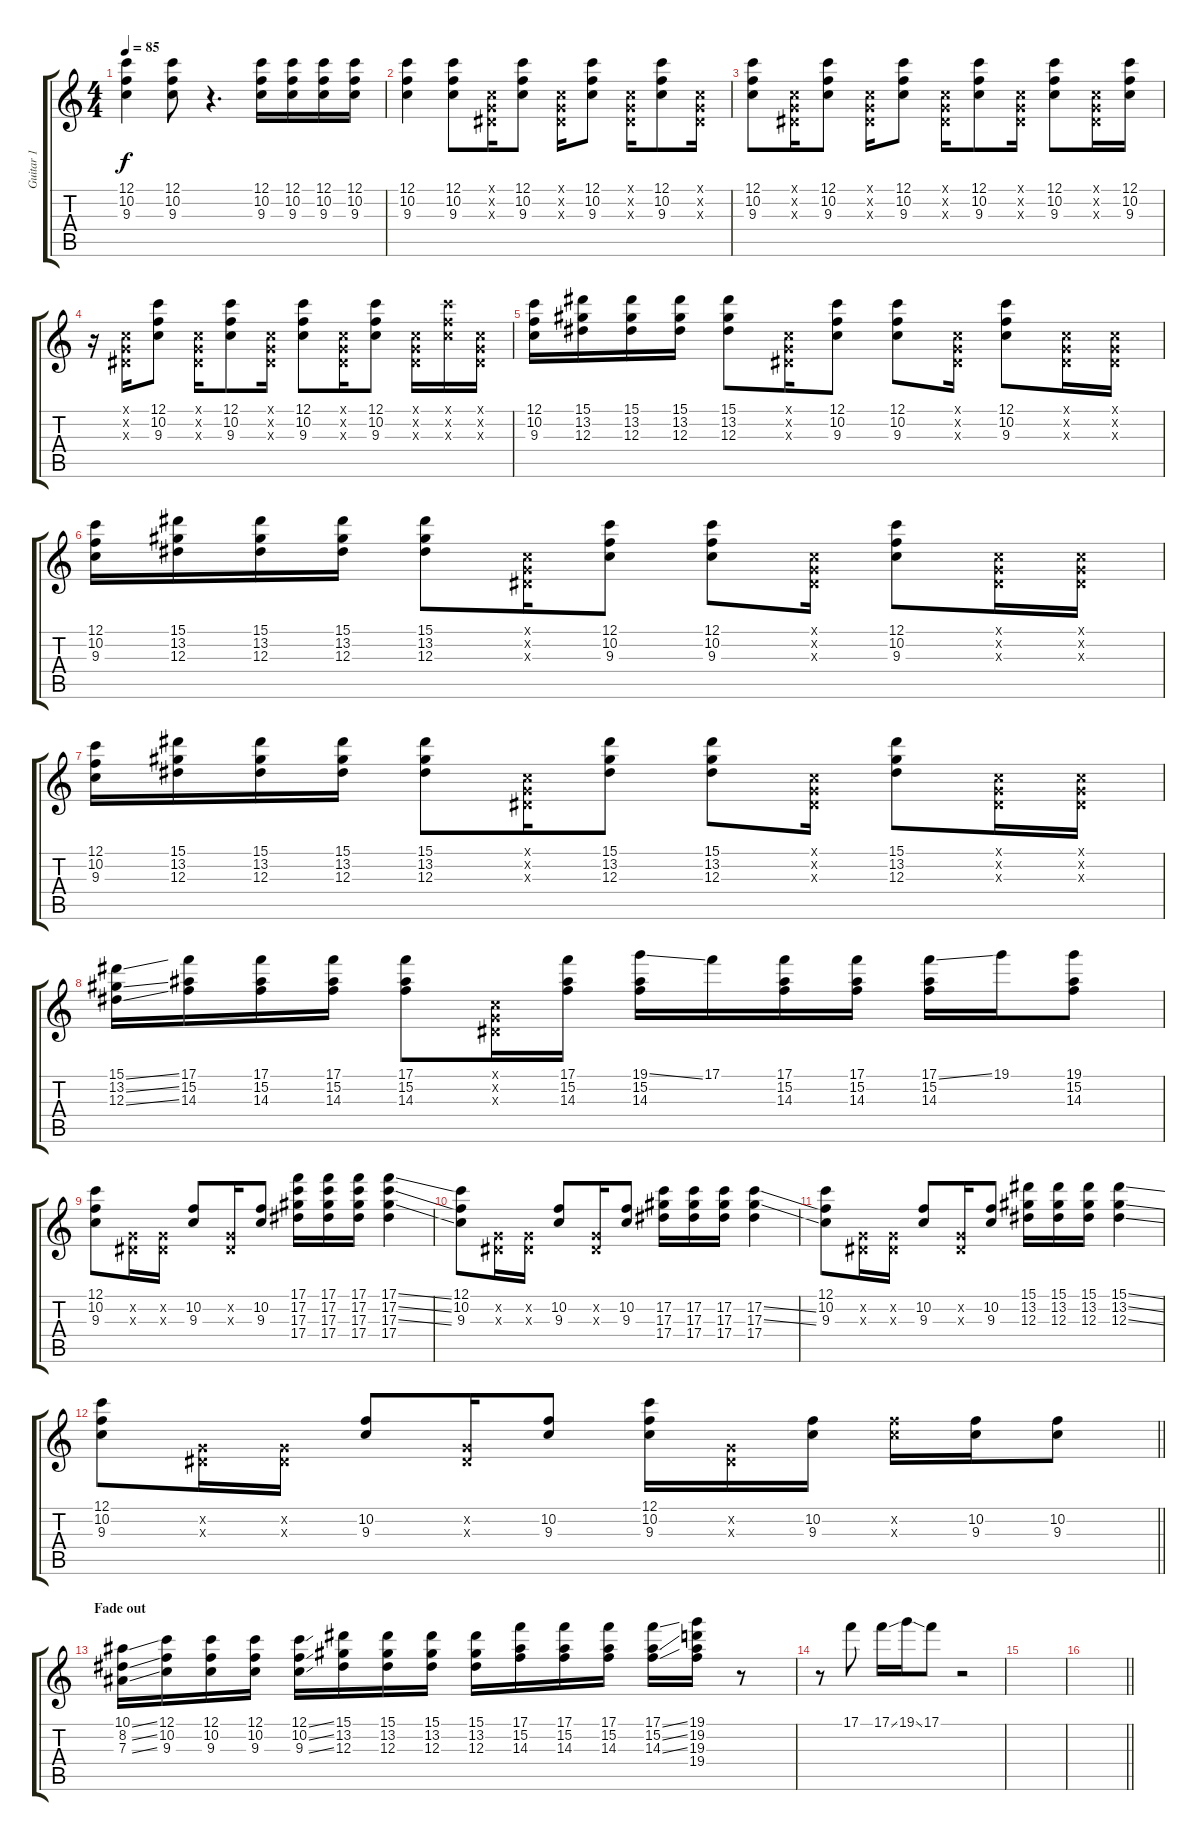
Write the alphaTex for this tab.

\track ("Guitar 1" "Guitar 1") {instrument overdrivenguitar}
\staff {score tabs}
\tuning (C4 G3 Eb3 Bb2 F2 C2) {hide}
\ts (4 4)
\tempo 85
\clef g2
\ks c
(12.1 10.2 9.3).4{dy f} (12.1 10.2 9.3).8 r.4{d} (12.1 10.2 9.3).16 (12.1 10.2 9.3).16 (12.1 10.2 9.3).16 (12.1 10.2 9.3).16 |
(12.1 10.2 9.3).4 (12.1 10.2 9.3).8 (0.1{x} 0.2{x} 0.3{x}).16 (12.1 10.2 9.3).8 (0.1{x} 0.2{x} 0.3{x}).16 (12.1 10.2 9.3).8 (0.1{x} 0.2{x} 0.3{x}).16 (12.1 10.2 9.3).8 (0.1{x} 0.2{x} 0.3{x}).16 |
(12.1 10.2 9.3).8 (0.1{x} 0.2{x} 0.3{x}).16 (12.1 10.2 9.3).8 (0.1{x} 0.2{x} 0.3{x}).16 (12.1 10.2 9.3).8 (0.1{x} 0.2{x} 0.3{x}).16 (12.1 10.2 9.3).8 (0.1{x} 0.2{x} 0.3{x}).16 (12.1 10.2 9.3).8 (0.1{x} 0.2{x} 0.3{x}).16 (12.1 10.2 9.3).16 |
r.16 (0.1{x} 0.2{x} 0.3{x}).16 (12.1 10.2 9.3).8 (0.1{x} 0.2{x} 0.3{x}).16 (12.1 10.2 9.3).8 (0.1{x} 0.2{x} 0.3{x}).16 (12.1 10.2 9.3).8 (0.1{x} 0.2{x} 0.3{x}).16 (12.1 10.2 9.3).8 (0.1{x} 0.2{x} 0.3{x}).16 (12.1{x} 10.2{x} 9.3{x}).16 (0.1{x} 0.2{x} 0.3{x}).16 |
(12.1 10.2 9.3).16 (15.1 13.2 12.3).16 (15.1 13.2 12.3).16 (15.1 13.2 12.3).16 (15.1 13.2 12.3).8 (0.1{x} 0.2{x} 0.3{x}).16 (12.1 10.2 9.3).8 (12.1 10.2 9.3).8 (0.1{x} 0.2{x} 0.3{x}).16 (12.1 10.2 9.3).8 (0.1{x} 0.2{x} 0.3{x}).16 (0.1{x} 0.2{x} 0.3{x}).16 |
(12.1 10.2 9.3).16 (15.1 13.2 12.3).16 (15.1 13.2 12.3).16 (15.1 13.2 12.3).16 (15.1 13.2 12.3).8 (0.1{x} 0.2{x} 0.3{x}).16 (12.1 10.2 9.3).8 (12.1 10.2 9.3).8 (0.1{x} 0.2{x} 0.3{x}).16 (12.1 10.2 9.3).8 (0.1{x} 0.2{x} 0.3{x}).16 (0.1{x} 0.2{x} 0.3{x}).16 |
(12.1 10.2 9.3).16 (15.1 13.2 12.3).16 (15.1 13.2 12.3).16 (15.1 13.2 12.3).16 (15.1 13.2 12.3).8 (0.1{x} 0.2{x} 0.3{x}).16 (15.1 13.2 12.3).8 (15.1 13.2 12.3).8 (0.1{x} 0.2{x} 0.3{x}).16 (15.1 13.2 12.3).8 (0.1{x} 0.2{x} 0.3{x}).16 (0.1{x} 0.2{x} 0.3{x}).16 |
(15.1{ss} 13.2{ss} 12.3{ss}).16 (17.1 15.2 14.3).16 (17.1 15.2 14.3).16 (17.1 15.2 14.3).16 (17.1 15.2 14.3).8 (0.1{x} 0.2{x} 0.3{x}).16 (17.1 15.2 14.3).16 (19.1{ss} 15.2 14.3).16 17.1.16 (17.1 15.2 14.3).16 (17.1 15.2 14.3).16 (17.1{ss} 15.2 14.3).16 19.1.16 (19.1 15.2 14.3).8 |
(12.1 10.2 9.3).8 (0.2{x} 0.3{x}).16 (0.2{x} 0.3{x}).16 (10.2 9.3).8 (0.2{x} 0.3{x}).16 (10.2 9.3).8 (17.1 17.2 17.3 17.4).16 (17.1 17.2 17.3 17.4).16 (17.1 17.2 17.3 17.4).16 (17.1{ss} 17.2{ss} 17.3{ss} 17.4).4 |
(12.1 10.2 9.3).8 (0.2{x} 0.3{x}).16 (0.2{x} 0.3{x}).16 (10.2 9.3).8 (0.2{x} 0.3{x}).16 (10.2 9.3).8 (17.2 17.3 17.4).16 (17.2 17.3 17.4).16 (17.2 17.3 17.4).16 (17.2{ss} 17.3{ss} 17.4).4 |
(12.1 10.2 9.3).8 (0.2{x} 0.3{x}).16 (0.2{x} 0.3{x}).16 (10.2 9.3).8 (0.2{x} 0.3{x}).16 (10.2 9.3).8 (15.1 13.2 12.3).16 (15.1 13.2 12.3).16 (15.1 13.2 12.3).16 (15.1{ss} 13.2{ss} 12.3{ss}).4 |
\barLineRight lightlight
(12.1 10.2 9.3).8 (0.2{x} 0.3{x}).16 (0.2{x} 0.3{x}).16 (10.2 9.3).8 (0.2{x} 0.3{x}).16 (10.2 9.3).8 (12.1 10.2 9.3).16 (0.2{x} 0.3{x}).16 (10.2 9.3).16 (10.2{x} 9.3{x}).16 (10.2 9.3).16 (10.2 9.3).8 |
\section ("" "Fade out")
(10.1{ss} 8.2{ss} 7.3{ss}).16{volume 0} (12.1 10.2 9.3).16 (12.1 10.2 9.3).16 (12.1 10.2 9.3).16 (12.1{ss} 10.2{ss} 9.3{ss}).16 (15.1 13.2 12.3).16 (15.1 13.2 12.3).16 (15.1 13.2 12.3).16 (15.1 13.2 12.3).16 (17.1 15.2 14.3).16 (17.1 15.2 14.3).16 (17.1 15.2 14.3).16 (17.1{ss} 15.2{ss} 14.3{ss}).16 (19.1 19.2 19.3 19.4).16 r.8 |
r.8 17.1.8 17.1{ss}.16 19.1{ss}.16 17.1.8 r.2 |
|
\barLineRight lightlight
